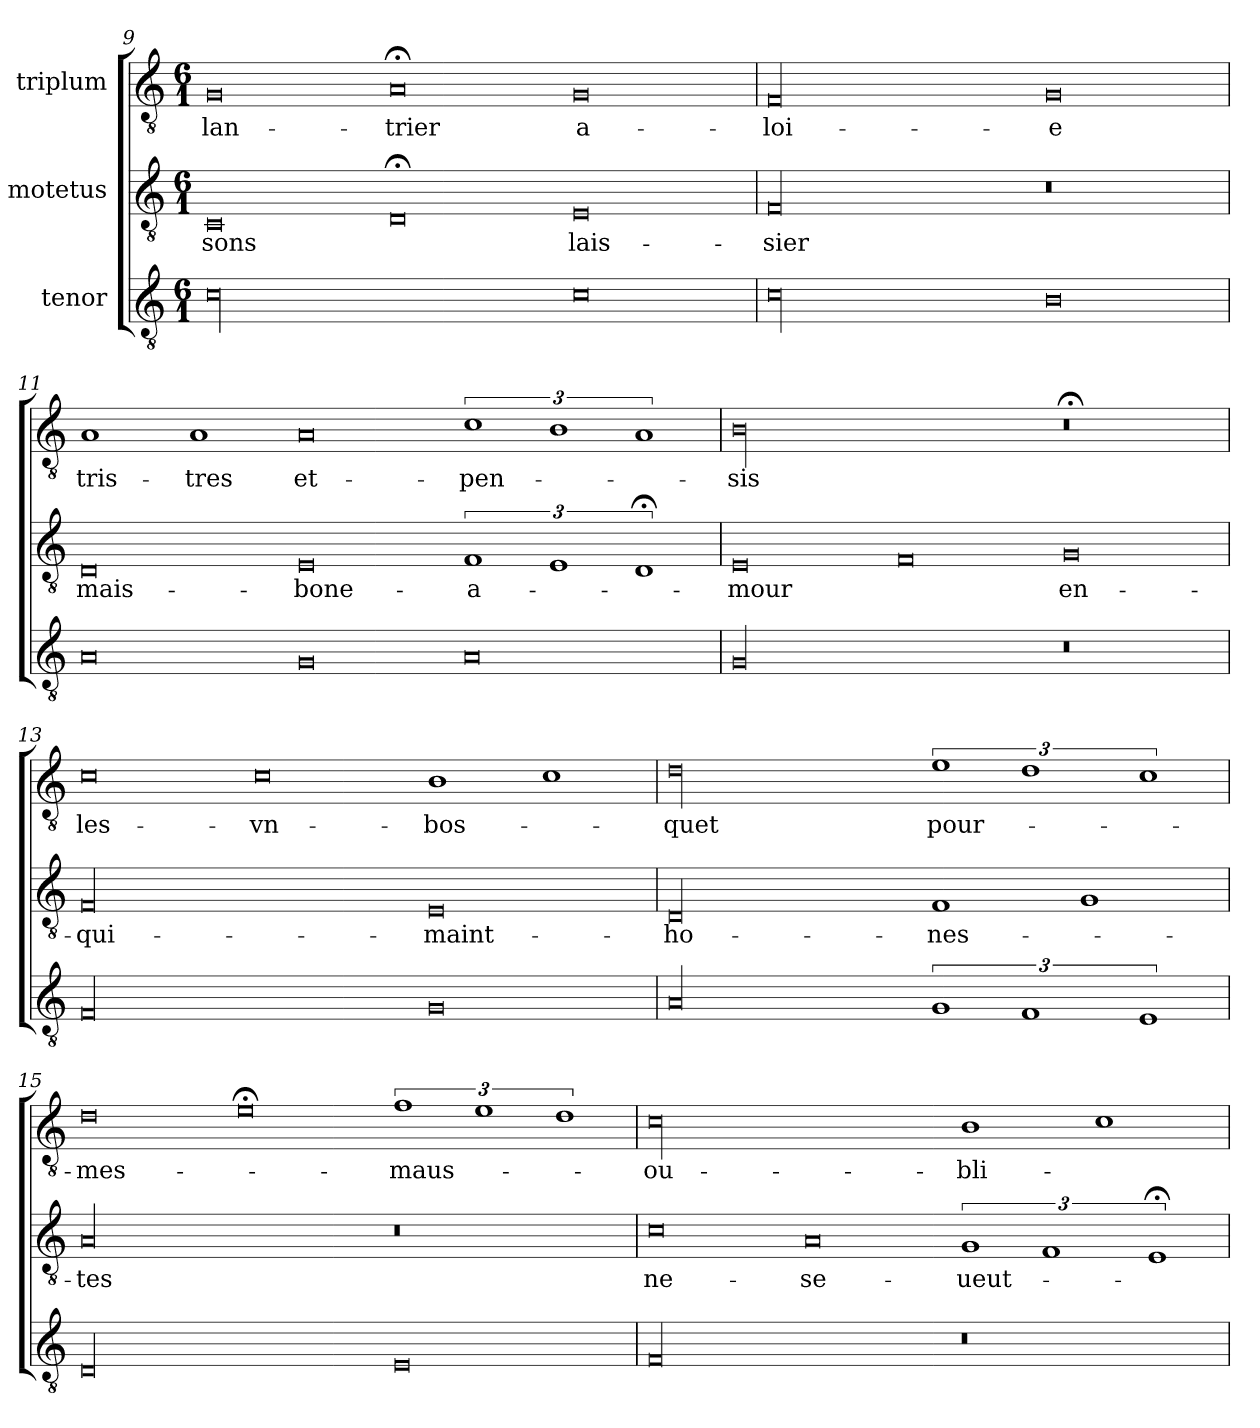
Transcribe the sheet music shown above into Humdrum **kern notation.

**kern	**kern	**text	**kern	**text
*part3	*part2	*part2	*part1	*part1
*staff3	*staff2	*staff2	*staff1	*staff1
*I"tenor	*I"motetus	*	*I"triplum	*
*clefGv2	*clefGv2	*	*clefGv2	*
*k[]	*k[]	*	*k[]	*
*C:	*C:	*	*C:	*
*M6/1	*M6/1	*	*M6/1	*
=9	=9	=9	=9	=9
00c\	0C/	-sons	0G/	lan-
.	0D;</	.	0A;</	-trier
0c\	0E/	lais-	0G/	a-
=10	=10	=10	=10	=10
00c\	00F/	-sier	00F/	-loi-
0B\	0r	.	0G/	-e
=11	=11	=11	=11	=11
0A/	0D/	mais-	1A/	tris-
.	.	.	1A/	-tres
0G/	0E/	bone-	0A/	et-
0A/	3%2F/	a-	3%2c\	pen-
.	3%2E/	.	3%2B\	.
.	3%2D;</	.	3%2A/	.
=12	=12	=12	=12	=12
00G/	0E/	-mour	00B\	-sis
.	0F/	.	.	.
0r	0G/	en-	0r;<	.
=13	=13	=13	=13	=13
00F/	00F/	qui-	0c\	les-
.	.	.	0c\	vn-
0G/	0E/	maint-	1B\	bos-
.	.	.	1c\	.
=14	=14	=14	=14	=14
00A/	00D/	ho-	00d\	-quet
3%2G/	1F/	-nes-	3%2e\	pour-
3%2F/	.	.	3%2d\	.
.	1G/	.	.	.
3%2E/	.	.	3%2c\	.
!!LO:PB:g=z
=15	=15	=15	=15	=15
00D/	00A/	-tes	0d\	mes-
.	.	.	0e;<\	.
0E/	0r	.	3%2f\	maus-
.	.	.	3%2e\	.
.	.	.	3%2d\	.
=16	=16	=16	=16	=16
00F/	0c\	ne-	00c\	ou-
.	0A/	se-	.	.
0r	3%2G/	ueut-	1B\	-bli-
.	3%2F/	.	.	.
.	.	.	1c\	.
.	3%2E;</	.	.	.
=	=	=	=	=
*-	*-	*-	*-	*-
